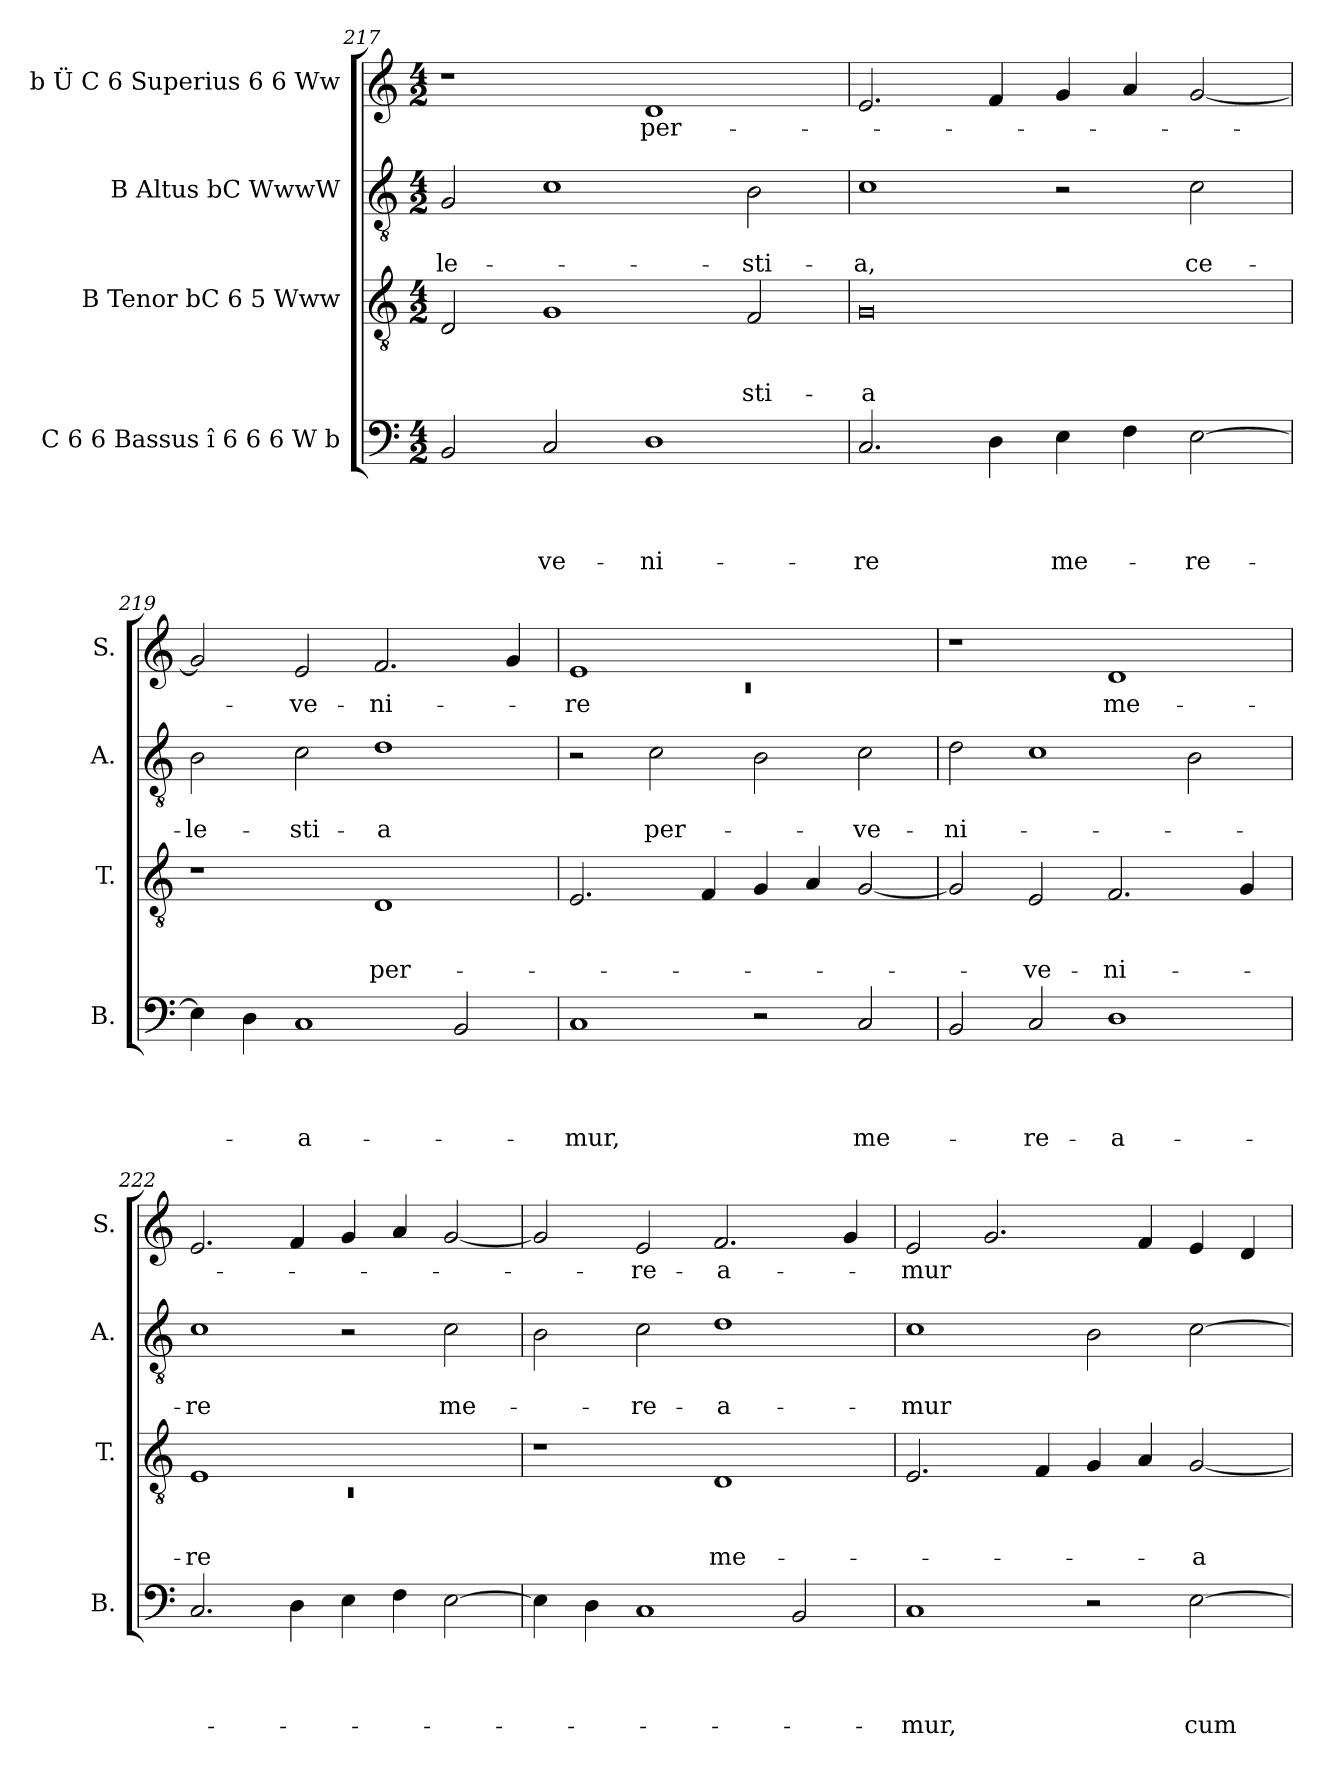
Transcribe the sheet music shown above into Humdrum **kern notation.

**kern	**text	**text	**text	**text	**kern	**text	**text	**text	**kern	**text	**text	**kern	**text
*part4	*part4	*part4	*part4	*part4	*part3	*part3	*part3	*part3	*part2	*part2	*part2	*part1	*part1
*staff4	*staff4	*staff4	*staff4	*staff4	*staff3	*staff3	*staff3	*staff3	*staff2	*staff2	*staff2	*staff1	*staff1
*I"C 6 6 Bassus î 6 6 6 W b	*	*	*	*	*I"B Tenor bC 6 5 Www	*	*	*	*I"B Altus bC WwwW	*	*	*I"b Ü C 6 Superius 6 6 Ww	*
*I'B.	*	*	*	*	*I'T.	*	*	*	*I'A.	*	*	*I'S.	*
!!LO:LB:g=z
*clefF4	*	*	*	*	*clefGv2	*	*	*	*clefGv2	*	*	*clefG2	*
*k[]	*	*	*	*	*k[]	*	*	*	*k[]	*	*	*k[]	*
*C:	*	*	*	*	*C:	*	*	*	*C:	*	*	*C:	*
*M4/2	*	*	*	*	*M4/2	*	*	*	*M4/2	*	*	*M4/2	*
=217	=217	=217	=217	=217	=217	=217	=217	=217	=217	=217	=217	=217	=217
!	!	!	!	!	!	!	!	!	!	!	!LO:LY:b	!	!
2BB/	.	.	.	.	2D/	.	.	.	2G/	.	-le-	1r	.
!	!	!	!	!LO:LY:b	!	!	!	!	!	!	!	!	!
2C/	.	.	.	-ve-	1G	.	.	.	1c	.	.	.	.
!	!	!	!	!LO:LY:b	!	!	!	!	!	!	!	!	!LO:LY:b
1D	.	.	.	-ni-	.	.	.	.	.	.	.	1d	per-
!	!	!	!	!	!	!	!	!LO:LY:b	!	!	!LO:LY:b	!	!
.	.	.	.	.	2F/	.	.	-sti-	2B\	.	-sti-	.	.
=218	=218	=218	=218	=218	=218	=218	=218	=218	=218	=218	=218	=218	=218
!	!	!	!	!LO:LY:b	!	!	!	!LO:LY:b:rj	!	!	!LO:LY:b	!	!
2.C/	.	.	.	-re	0G	.	.	-a	1c	.	-a,	2.e/	.
4D\	.	.	.	.	.	.	.	.	.	.	.	4f/	.
!	!	!	!	!LO:LY:b	!	!	!	!	!	!	!	!	!
4E\	.	.	.	me-	.	.	.	.	2r	.	.	4g/	.
4F\	.	.	.	.	.	.	.	.	.	.	.	4a/	.
!	!	!	!	!LO:LY:b	!	!	!	!	!	!	!LO:LY:b	!	!
[>2E\	.	.	.	-re-	.	.	.	.	2c\	.	ce-	[<2g/	.
=219	=219	=219	=219	=219	=219	=219	=219	=219	=219	=219	=219	=219	=219
!	!	!	!	!	!	!	!	!	!	!	!LO:LY:b	!	!
4E\]	.	.	.	.	1r	.	.	.	2B\	.	-le-	2g/]	.
4D\	.	.	.	.	.	.	.	.	.	.	.	.	.
!	!	!	!	!LO:LY:b:rj	!	!	!	!	!	!	!LO:LY:b	!	!LO:LY:b
1C	.	.	.	-a-	.	.	.	.	2c\	.	-sti-	2e/	-ve-
!	!	!	!	!	!	!	!	!LO:LY:b	!	!	!LO:LY:b:rj	!	!LO:LY:b
.	.	.	.	.	1D	.	.	per-	1d	.	-a	2.f/	-ni-
2BB/	.	.	.	.	.	.	.	.	.	.	.	.	.
.	.	.	.	.	.	.	.	.	.	.	.	4g/	.
=220	=220	=220	=220	=220	=220	=220	=220	=220	=220	=220	=220	=220	=220
*	*	*	*	*	*	*	*	*	*	*	*	*^	*
!	!	!	!	!LO:LY:b	!	!	!	!	!	!	!	!	!LO:N:vis=1	!LO:LY:b
1C	.	.	.	-mur,	2.E/	.	.	.	2r	.	.	1e	0rc	-re
!	!	!	!	!	!	!	!	!	!	!	!LO:LY:b	!	!	!
.	.	.	.	.	.	.	.	.	2c\	.	per-	.	.	.
.	.	.	.	.	4F/	.	.	.	.	.	.	.	.	.
2r	.	.	.	.	4G/	.	.	.	2B\	.	.	1ryy	.	.
.	.	.	.	.	4A/	.	.	.	.	.	.	.	.	.
!	!	!	!	!LO:LY:b	!	!	!	!	!	!	!LO:LY:b	!	!	!
2C/	.	.	.	me-	[<2G/	.	.	.	2c\	.	-ve-	.	.	.
*	*	*	*	*	*	*	*	*	*	*	*	*v	*v	*
=221	=221	=221	=221	=221	=221	=221	=221	=221	=221	=221	=221	=221	=221
!	!	!	!	!	!	!	!	!	!	!	!LO:LY:b	!	!
2BB/	.	.	.	.	2G/]	.	.	.	2d\	.	-ni-	1r	.
!	!	!	!	!LO:LY:b	!	!	!	!LO:LY:b	!	!	!	!	!
2C/	.	.	.	-re-	2E/	.	.	-ve-	1c	.	.	.	.
!	!	!	!	!LO:LY:b:rj	!	!	!	!LO:LY:b	!	!	!	!	!LO:LY:b
1D	.	.	.	-a-	2.F/	.	.	-ni-	.	.	.	1d	me-
.	.	.	.	.	.	.	.	.	2B\	.	.	.	.
.	.	.	.	.	4G/	.	.	.	.	.	.	.	.
!!LO:PB:g=z
=222	=222	=222	=222	=222	=222	=222	=222	=222	=222	=222	=222	=222	=222
*	*	*	*	*	*^	*	*	*	*	*	*	*	*
!	!	!	!	!	!	!LO:N:vis=1	!	!	!LO:LY:b	!	!	!LO:LY:b	!	!
2.C/	.	.	.	.	1E	0rC	.	.	-re	1c	.	-re	2.e/	.
4D\	.	.	.	.	.	.	.	.	.	.	.	.	4f/	.
4E\	.	.	.	.	1ryy	.	.	.	.	2r	.	.	4g/	.
4F\	.	.	.	.	.	.	.	.	.	.	.	.	4a/	.
!	!	!	!	!	!	!	!	!	!	!	!	!LO:LY:b	!	!
[>2E\	.	.	.	.	.	.	.	.	.	2c\	.	me-	[<2g/	.
*	*	*	*	*	*v	*v	*	*	*	*	*	*	*	*
=223	=223	=223	=223	=223	=223	=223	=223	=223	=223	=223	=223	=223	=223
4E\]	.	.	.	.	1r	.	.	.	2B\	.	.	2g/]	.
4D\	.	.	.	.	.	.	.	.	.	.	.	.	.
!	!	!	!	!	!	!	!	!	!	!	!LO:LY:b	!	!LO:LY:b
1C	.	.	.	.	.	.	.	.	2c\	.	-re-	2e/	-re-
!	!	!	!	!	!	!	!	!LO:LY:b	!	!	!LO:LY:b:rj	!	!LO:LY:b
.	.	.	.	.	1D	.	.	me-	1d	.	-a-	2.f/	-a-
2BB/	.	.	.	.	.	.	.	.	.	.	.	.	.
.	.	.	.	.	.	.	.	.	.	.	.	4g/	.
=224	=224	=224	=224	=224	=224	=224	=224	=224	=224	=224	=224	=224	=224
!	!	!	!	!LO:LY:b	!	!	!	!	!	!	!LO:LY:b	!	!LO:LY:b
1C	.	.	.	-mur,	2.E/	.	.	.	1c	.	-mur	2e/	-mur
.	.	.	.	.	.	.	.	.	.	.	.	2.g/	.
.	.	.	.	.	4F/	.	.	.	.	.	.	.	.
2r	.	.	.	.	4G/	.	.	.	2B\	.	.	.	.
.	.	.	.	.	4A/	.	.	.	.	.	.	4f/	.
!	!	!	!	!LO:LY:b	!	!	!	!LO:LY:b	!	!	!	!	!
[>2E\	.	.	.	cum	[<2G/	.	.	-a-	[>2c\	.	.	4e/	.
.	.	.	.	.	.	.	.	.	.	.	.	4d/	.
=	=	=	=	=	=	=	=	=	=	=	=	=	=
*-	*-	*-	*-	*-	*-	*-	*-	*-	*-	*-	*-	*-	*-
